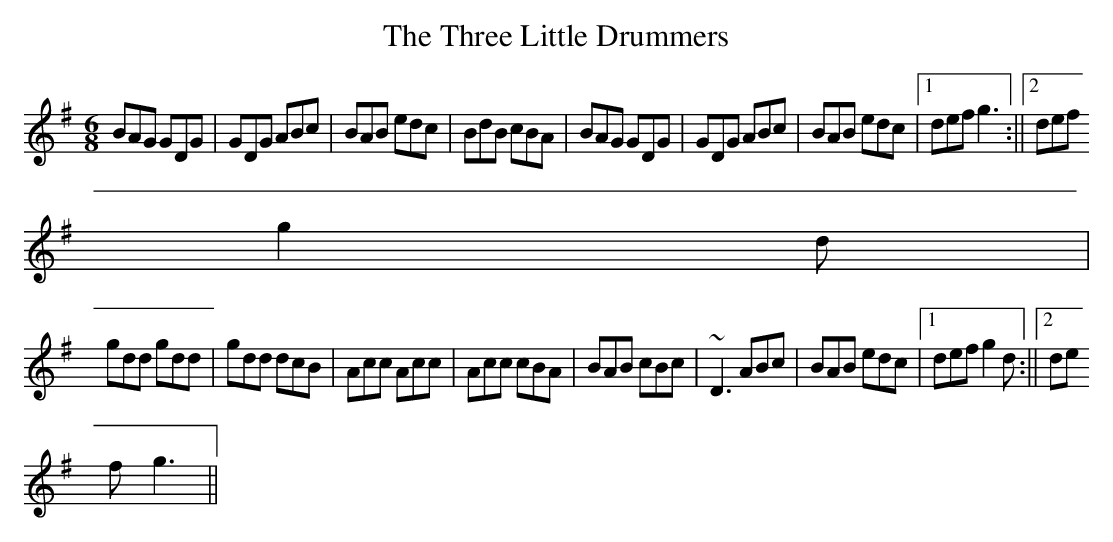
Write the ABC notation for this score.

X:1
T:The Three Little Drummers
M:6/8
L:1/8
K:G
BAG GDG|GDG ABc|BAB edc|BdB cBA|BAG GDG|GDG ABc|BAB edc|1 def g3:||2 def
g2d|
gdd gdd|gdd dcB|Acc Acc|Acc cBA|BAB cBc|~D3 ABc|BAB edc|1 def g2d:||2 de
f g3||
